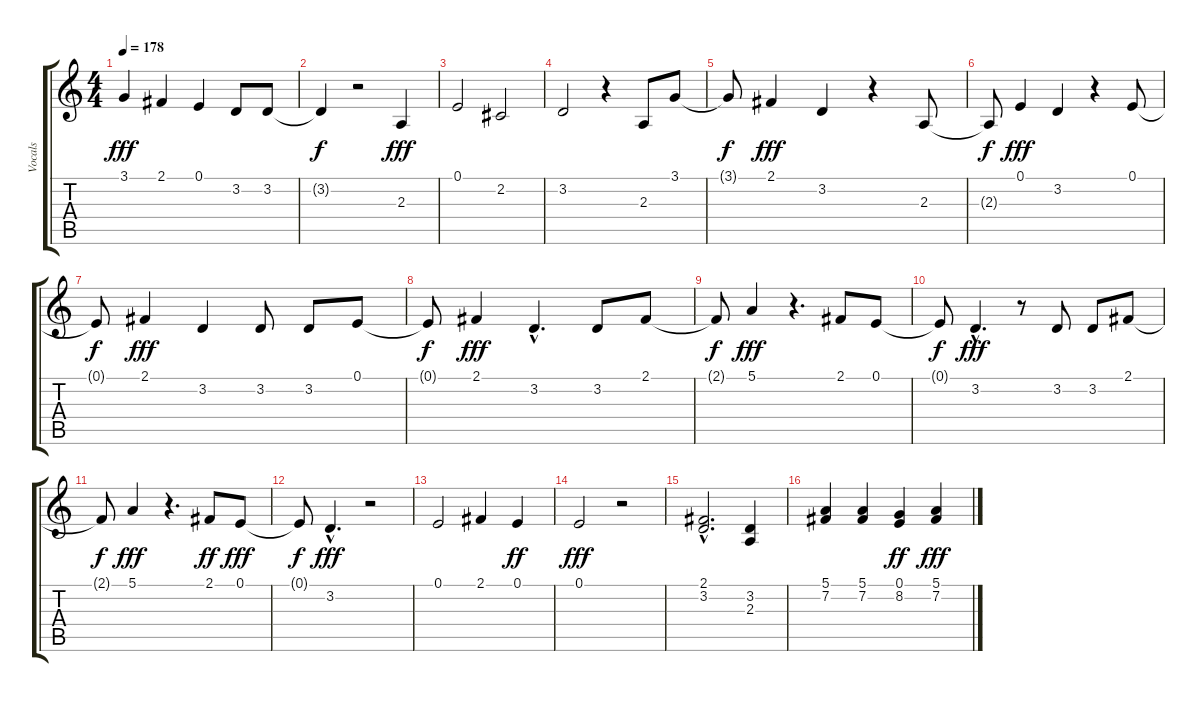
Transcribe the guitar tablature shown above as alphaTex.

\track ("Vocals" "Vocals") {instrument oboe}
\staff {score tabs}
\tuning (E4 B3 G3 D3 A2 E2) {hide}
\ts (4 4)
\tempo 178
\clef g2
\ks c
3.1.4{dy fff} 2.1.4 0.1.4 3.2.8 3.2.8 |
3.2{t}.4{dy f} r.2 2.3.4{dy fff} |
0.1.2 2.2.2 |
3.2.2 r.4 2.3.8 3.1.8 |
3.1{t}.8{dy f} 2.1.4{dy fff} 3.2.4 r.4 2.3.8 |
2.3{t}.8{dy f} 0.1.4{dy fff} 3.2.4 r.4 0.1.8 |
0.1{t}.8{dy f} 2.1.4{dy fff} 3.2.4 3.2.8 3.2.8 0.1.8 |
0.1{t}.8{dy f} 2.1.4{dy fff} 3.2{hac}.4{d} 3.2.8 2.1.8 |
2.1{t}.8{dy f} 5.1.4{dy fff} r.4{d} 2.1.8 0.1.8 |
0.1{t}.8{dy f} 3.2{hac}.4{d dy fff} r.8 3.2.8 3.2.8 2.1.8 |
2.1{t}.8{dy f} 5.1.4{dy fff} r.4{d} 2.1.8{dy ff} 0.1.8{dy fff} |
0.1{t}.8{dy f} 3.2{hac}.4{d dy fff} r.2 |
0.1.2 2.1.4 0.1.4{dy ff} |
0.1.2{dy fff} r.2 |
(2.1{hac} 3.2{hac}).2{d} (3.2 2.3).4 |
(5.1 7.2).4 (5.1 7.2).4 (0.1 8.2).4{dy ff} (5.1 7.2).4{dy fff}
